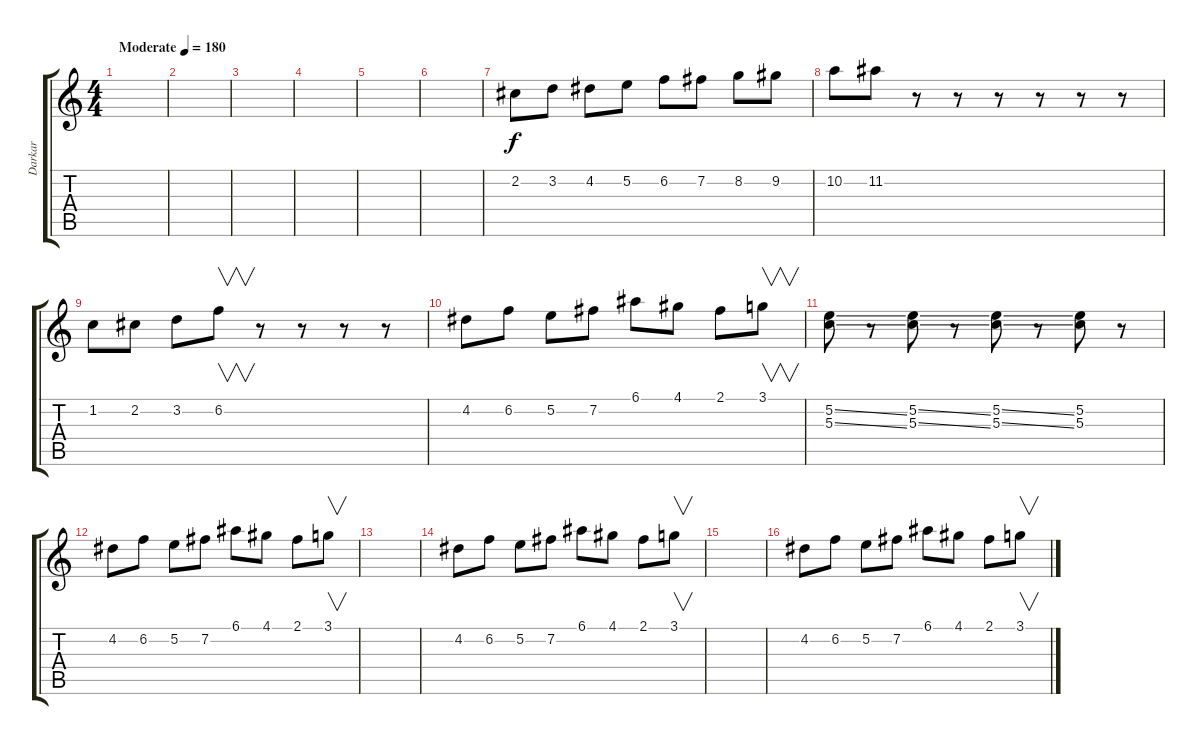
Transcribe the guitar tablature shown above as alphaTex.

\track ("Darkar" "Darkar") {instrument acousticguitarsteel}
\staff {score tabs}
\tuning (E4 B3 G3 D3 A2 E2) {hide}
\ts (4 4)
\tempo (180 "Moderate")
\clef g2
\ks c
|
|
|
|
|
|
2.2.8 3.2.8 4.2.8 5.2.8 6.2.8 7.2.8 8.2.8 9.2.8 |
10.2.8 11.2.8 r.8 r.8 r.8 r.8 r.8 r.8 |
1.2.8 2.2.8 3.2.8 6.2.8{v} r.8 r.8 r.8 r.8 |
4.2.8 6.2.8 5.2.8 7.2.8 6.1.8 4.1.8 2.1.8 3.1.8{v} |
(5.2{ss} 5.3{ss}).8 r.8 (5.2{ss} 5.3{ss}).8 r.8 (5.2{ss} 5.3{ss}).8 r.8 (5.2 5.3).8 r.8 |
4.2.8 6.2.8 5.2.8 7.2.8 6.1.8 4.1.8 2.1.8 3.1.8{v} |
|
4.2.8 6.2.8 5.2.8 7.2.8 6.1.8 4.1.8 2.1.8 3.1.8{v} |
|
4.2.8 6.2.8 5.2.8 7.2.8 6.1.8 4.1.8 2.1.8 3.1.8{v}
